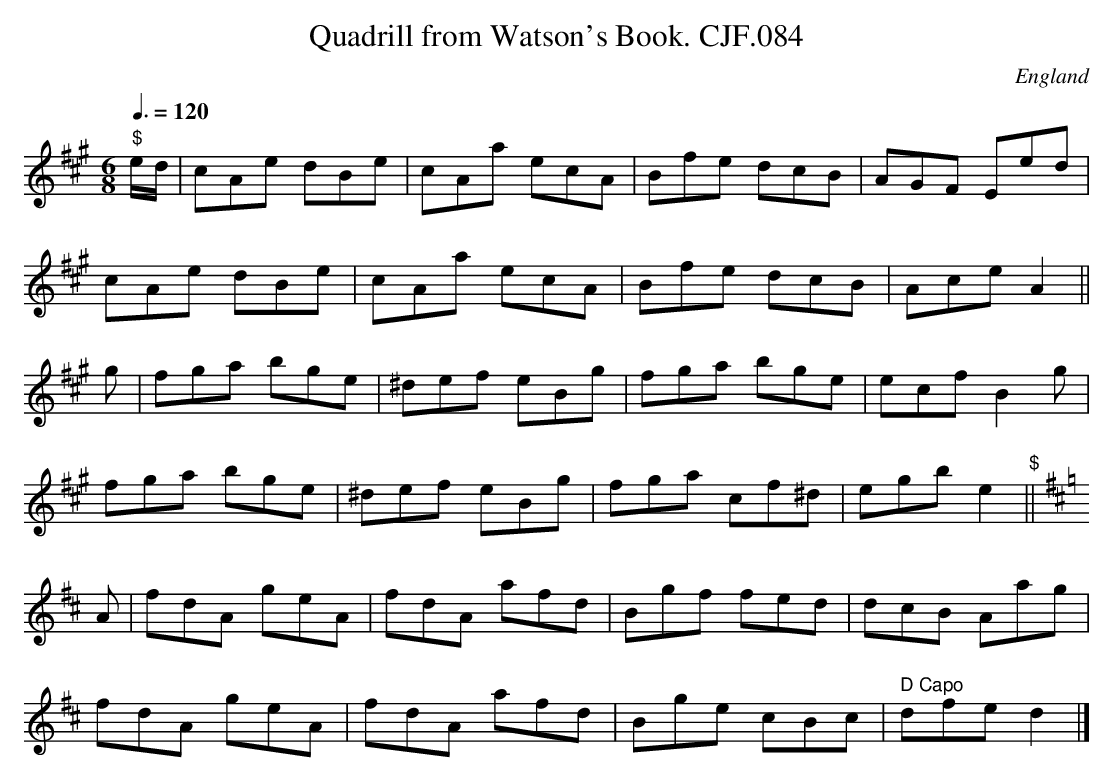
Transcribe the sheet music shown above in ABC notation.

X:1
T:Quadrill from Watson's Book. CJF.084
L:1/8
M:6/8
O:England
Q:3/8=120
K:A
"$"e/d/|cAe dBe|cAa ecA|Bfe dcB|AGF Eed|!
cAe dBe|cAa ecA|Bfe dcB|Ace A2||!
g|fga bge|^def eBg|fga bge|ecf B2g|!
fga bge|^def eBg|fga cf^d|egb e2"$"||!
K:D
A|fdA geA|fdA afd|Bgf fed|dcB Aag|!
fdA geA|fdA afd|Bge cBc|" D Capo"dfe d2|]
